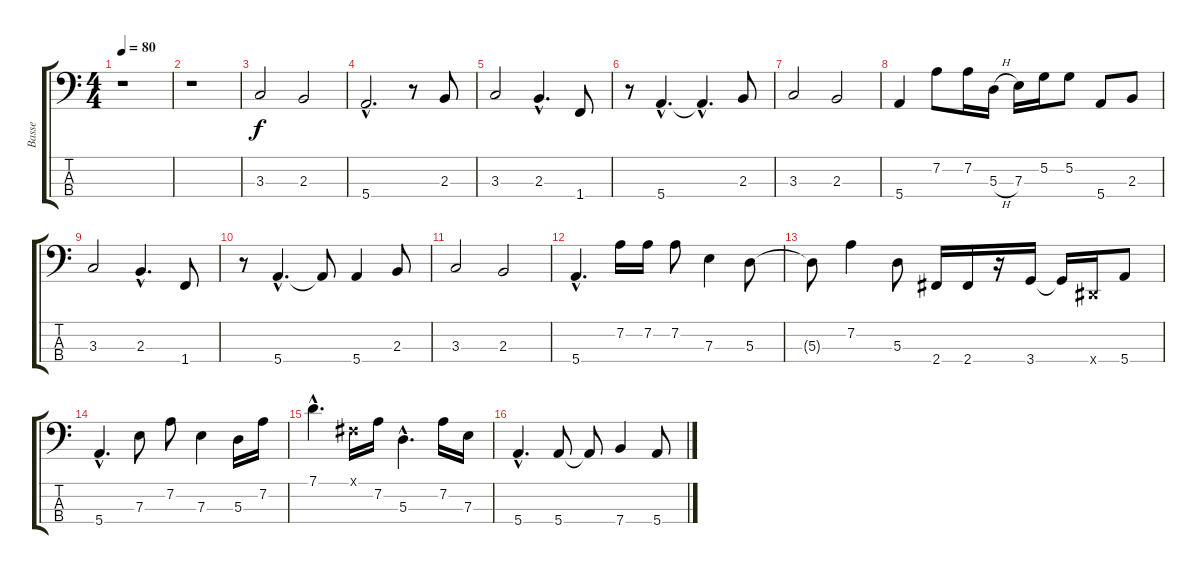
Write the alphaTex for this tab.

\track ("Basse" "Basse") {instrument fretlessbass}
\staff {score tabs}
\tuning (G2 D2 A1 E1) {hide}
\ts (4 4)
\tempo 80
\clef f4
\ks c
r.1{dy f} |
r.1 |
3.3.2 2.3.2 |
5.4{hac}.2{d} r.8 2.3.8 |
3.3.2 2.3{hac}.4{d} 1.4.8 |
r.8 5.4{hac}.4{d} 5.4{hac t}.4{d} 2.3.8 |
3.3.2 2.3.2 |
5.4.4 7.2.8 7.2.16 5.3{h}.16 7.3.16 5.2.16 5.2.8 5.4.8 2.3.8 |
3.3.2 2.3{hac}.4{d} 1.4.8 |
r.8 5.4{hac}.4{d} 5.4{t}.8 5.4.4 2.3.8 |
3.3.2 2.3.2 |
5.4{hac}.4{d} 7.2.16 7.2.16 7.2.8 7.3.4 5.3.8 |
5.3{t}.8 7.2.4 5.3.8 2.4.16 2.4.16 r.16 3.4.16 3.4{t}.16 -1.4{x}.16 5.4.8 |
5.4{hac}.4{d} 7.3.8 7.2.8 7.3.4 5.3.16 7.2.16 |
7.1{hac}.4{d} -1.1{x}.16 7.2.16 5.3{hac}.4{d} 7.2.16 7.3.16 |
5.4{hac}.4{d} 5.4.8 5.4{t}.8 7.4.4 5.4.8
